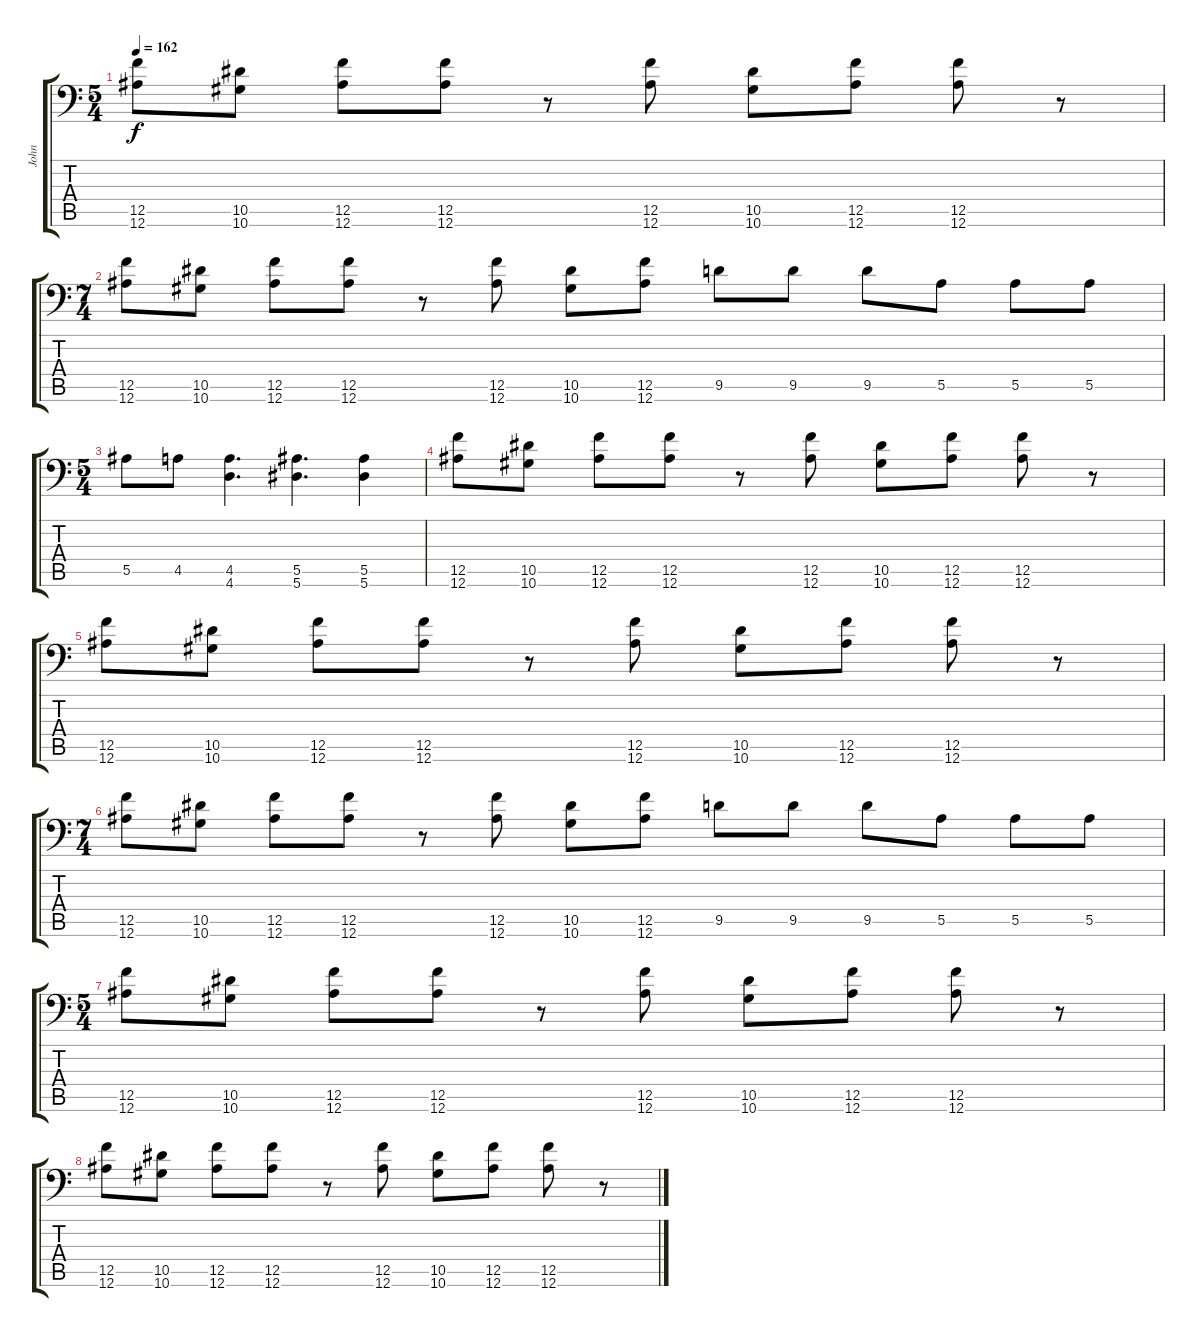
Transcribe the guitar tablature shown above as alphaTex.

\track ("John" "John") {instrument distortionguitar}
\staff {score tabs}
\tuning (C4 G3 Eb3 Bb2 F2 Bb1) {hide}
\ts (5 4)
\tempo 162
\clef f4
\ks c
(12.5 12.6).8{dy f} (10.5 10.6).8 (12.5 12.6).8 (12.5 12.6).8 r.8 (12.5 12.6).8 (10.5 10.6).8 (12.5 12.6).8 (12.5 12.6).8 r.8 |
\ts (7 4)
(12.5 12.6).8 (10.5 10.6).8 (12.5 12.6).8 (12.5 12.6).8 r.8 (12.5 12.6).8 (10.5 10.6).8 (12.5 12.6).8 9.5.8 9.5.8 9.5.8 5.5.8 5.5.8 5.5.8 |
\ts (5 4)
5.5.8 4.5.8 (4.5 4.6).4{d} (5.5 5.6).4{d} (5.5 5.6).4 |
(12.5 12.6).8 (10.5 10.6).8 (12.5 12.6).8 (12.5 12.6).8 r.8 (12.5 12.6).8 (10.5 10.6).8 (12.5 12.6).8 (12.5 12.6).8 r.8 |
(12.5 12.6).8 (10.5 10.6).8 (12.5 12.6).8 (12.5 12.6).8 r.8 (12.5 12.6).8 (10.5 10.6).8 (12.5 12.6).8 (12.5 12.6).8 r.8 |
\ts (7 4)
(12.5 12.6).8 (10.5 10.6).8 (12.5 12.6).8 (12.5 12.6).8 r.8 (12.5 12.6).8 (10.5 10.6).8 (12.5 12.6).8 9.5.8 9.5.8 9.5.8 5.5.8 5.5.8 5.5.8 |
\ts (5 4)
(12.5 12.6).8 (10.5 10.6).8 (12.5 12.6).8 (12.5 12.6).8 r.8 (12.5 12.6).8 (10.5 10.6).8 (12.5 12.6).8 (12.5 12.6).8 r.8 |
(12.5 12.6).8 (10.5 10.6).8 (12.5 12.6).8 (12.5 12.6).8 r.8 (12.5 12.6).8 (10.5 10.6).8 (12.5 12.6).8 (12.5 12.6).8 r.8
